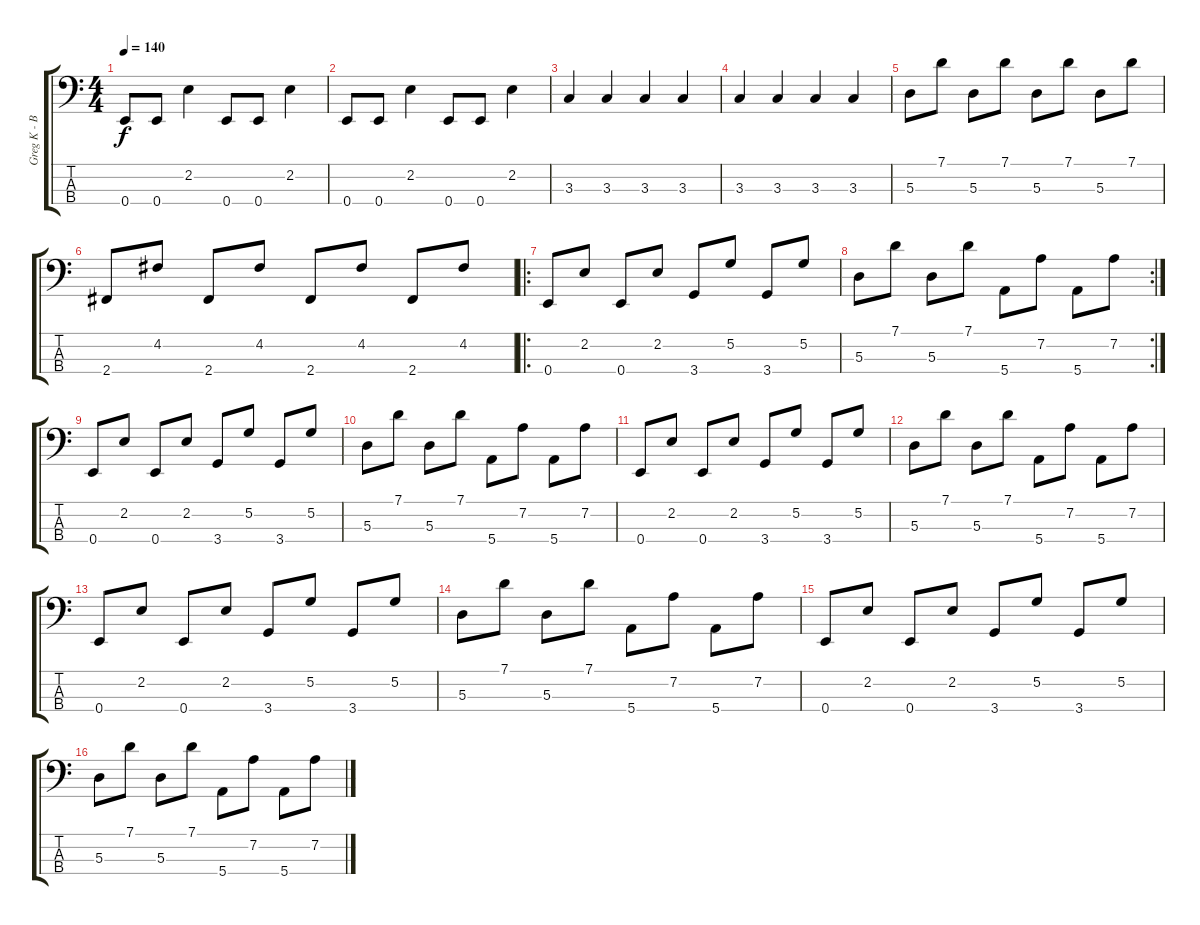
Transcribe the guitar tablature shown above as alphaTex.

\track ("Greg K - Baixo" "Greg K - B") {instrument electricbassfinger}
\staff {score tabs}
\tuning (G2 D2 A1 E1) {hide}
\ts (4 4)
\tempo 140
\clef f4
\ks c
0.4.8{dy f} 0.4.8 2.2.4 0.4.8 0.4.8 2.2.4 |
0.4.8 0.4.8 2.2.4 0.4.8 0.4.8 2.2.4 |
3.3.4 3.3.4 3.3.4 3.3.4 |
3.3.4 3.3.4 3.3.4 3.3.4 |
5.3.8 7.1.8 5.3.8 7.1.8 5.3.8 7.1.8 5.3.8 7.1.8 |
2.4.8 4.2.8 2.4.8 4.2.8 2.4.8 4.2.8 2.4.8 4.2.8 |
\ro
0.4.8 2.2.8 0.4.8 2.2.8 3.4.8 5.2.8 3.4.8 5.2.8 |
\rc 2
5.3.8 7.1.8 5.3.8 7.1.8 5.4.8 7.2.8 5.4.8 7.2.8 |
0.4.8 2.2.8 0.4.8 2.2.8 3.4.8 5.2.8 3.4.8 5.2.8 |
5.3.8 7.1.8 5.3.8 7.1.8 5.4.8 7.2.8 5.4.8 7.2.8 |
0.4.8 2.2.8 0.4.8 2.2.8 3.4.8 5.2.8 3.4.8 5.2.8 |
5.3.8 7.1.8 5.3.8 7.1.8 5.4.8 7.2.8 5.4.8 7.2.8 |
0.4.8{volume 15} 2.2.8 0.4.8 2.2.8 3.4.8 5.2.8 3.4.8 5.2.8 |
5.3.8 7.1.8 5.3.8 7.1.8 5.4.8 7.2.8 5.4.8 7.2.8 |
0.4.8 2.2.8 0.4.8 2.2.8 3.4.8 5.2.8 3.4.8 5.2.8 |
5.3.8 7.1.8 5.3.8 7.1.8 5.4.8 7.2.8 5.4.8 7.2.8
